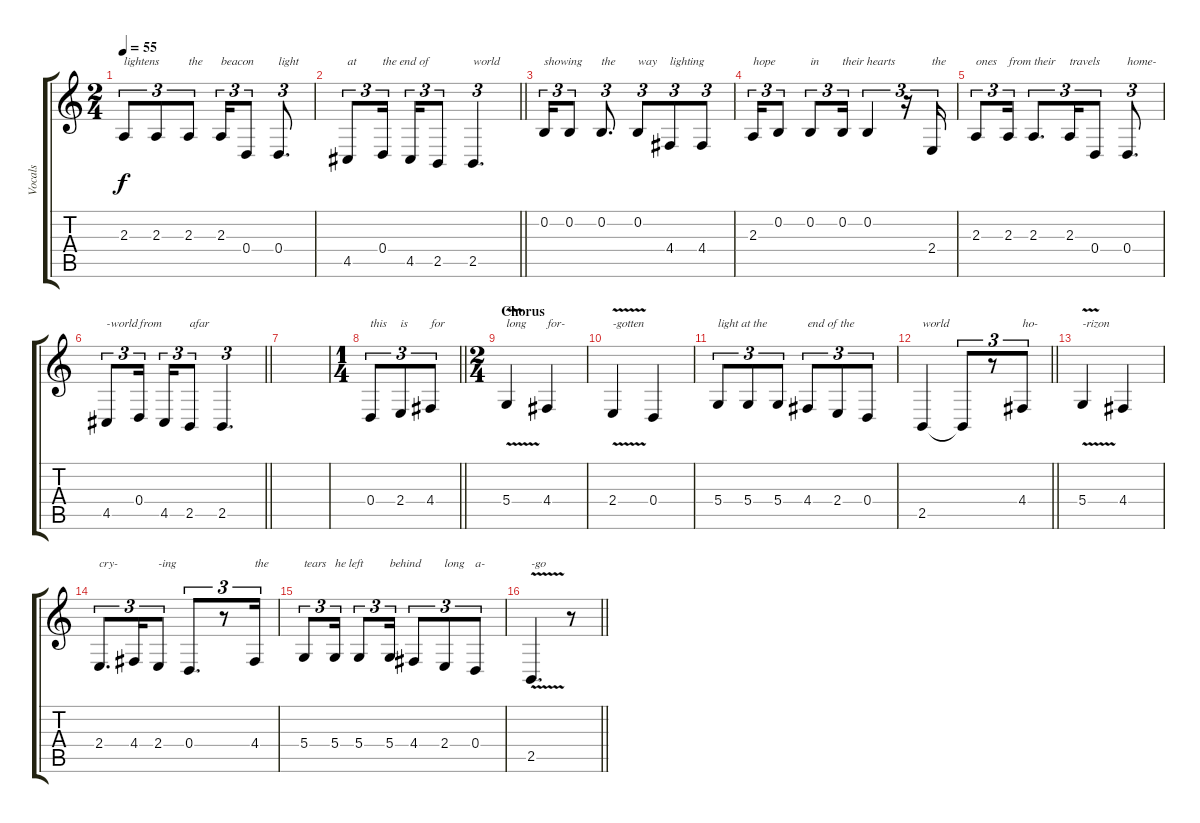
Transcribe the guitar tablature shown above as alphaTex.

\track ("Vocals" "Vocals") {instrument fiddle}
\staff {score tabs}
\tuning (E4 B3 G3 D3 A2 E2) {hide}
\ts (2 4)
\tempo 55
\clef g2
\ks c
2.3.8{tu (3 2) txt "lightens" dy f} 2.3.8{tu (3 2)} 2.3.8{tu (3 2) txt "the"} 2.3.16{tu (3 2) txt "beacon"} 0.4.8{tu (3 2)} 0.4.8{d tu (3 2) txt "light"} |
\barLineRight lightlight
4.5.8{tu (3 2) txt "at"} 0.4.16{tu (3 2) txt "the end of" beam splitsecondary} 4.5.16{tu (3 2)} 2.5.8{tu (3 2)} 2.5.4{d tu (3 2) txt "world"} |
0.2.16{tu (3 2) txt "showing"} 0.2.8{tu (3 2)} 0.2.8{d tu (3 2) txt "the"} 0.2.8{tu (3 2) txt "way"} 4.4.8{tu (3 2) txt "lighting"} 4.4.8{tu (3 2)} |
2.3.16{tu (3 2) txt "hope"} 0.2.8{tu (3 2)} 0.2.8{tu (3 2) txt "in"} 0.2.16{tu (3 2) txt "their hearts"} 0.2.4{tu (3 2)} r.16{tu (3 2)} 2.4.16{tu (3 2) txt "the"} |
2.3.8{tu (3 2) txt "ones"} 2.3.16{tu (3 2) txt "from their"} 2.3.8{d tu (3 2)} 2.3.16{tu (3 2) txt "travels"} 0.4.8{tu (3 2)} 0.4.8{d tu (3 2) txt "home-"} |
\barLineRight lightlight
4.5.8{tu (3 2) txt "-world"} 0.4.16{tu (3 2) txt "from " beam splitsecondary} 4.5.16{tu (3 2)} 2.5.8{tu (3 2) txt "afar"} 2.5.4{d tu (3 2)} |
|
\ts (1 4)
\barLineRight lightlight
0.4.8{tu (3 2) txt "this"} 2.4.8{tu (3 2) txt "is"} 4.4.8{tu (3 2) txt "for"} |
\ts (2 4)
\section ("" "Chorus")
5.4{v}.4{txt "long"} 4.4.4{txt "for-"} |
2.4{v}.4{txt "-gotten"} 0.4.4 |
5.4.8{tu (3 2) txt "light at the"} 5.4.8{tu (3 2)} 5.4.8{tu (3 2)} 4.4.8{tu (3 2) txt "end of the"} 2.4.8{tu (3 2)} 0.4.8{tu (3 2)} |
\barLineRight lightlight
2.5.4{txt "world"} 2.5{t}.8{tu (3 2)} r.8{tu (3 2)} 4.4.8{tu (3 2) txt "ho-"} |
5.4{v}.4{txt "-rizon"} 4.4.4 |
2.4.8{d tu (3 2) txt "cry-"} 4.4.16{tu (3 2)} 2.4.8{tu (3 2) txt "-ing"} 0.4.8{d tu (3 2)} r.8{tu (3 2)} 4.4.16{tu (3 2) txt "the"} |
5.4.8{tu (3 2) txt "tears"} 5.4.16{tu (3 2) txt "he left"} 5.4.8{tu (3 2)} 5.4.16{tu (3 2) txt "behind"} 4.4.8{tu (3 2)} 2.4.8{tu (3 2) txt "long"} 0.4.8{tu (3 2) txt "a-"} |
\barLineRight lightlight
2.5{v}.4{d txt "-go"} r.8
